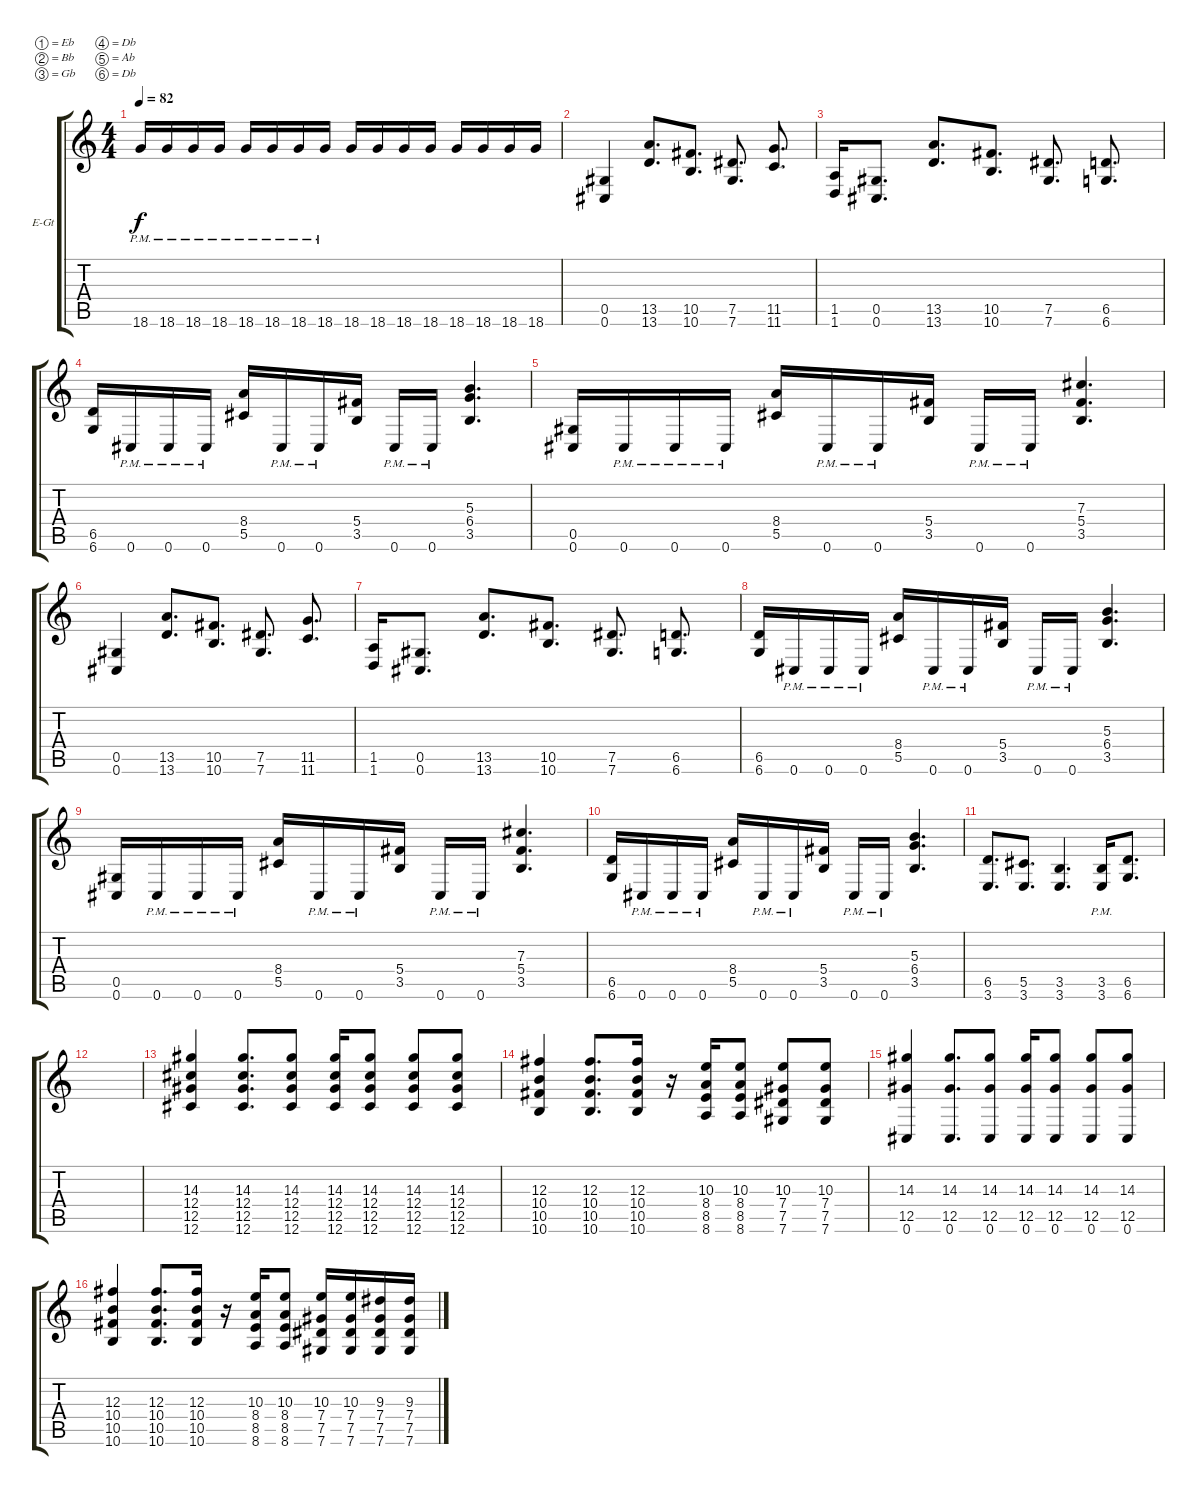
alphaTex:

\bracketExtendMode groupsimilarinstruments
\firstSystemTrackNameOrientation horizontal
\otherSystemsTrackNameOrientation horizontal
\track ("Electric Guitar 2" "E-Gt") {instrument distortionguitar}
\staff {score tabs}
\tuning (Eb4 Bb3 Gb3 Db3 Ab2 Db2)
\ts (4 4)
\tempo 82
\clef g2
\ks c
18.6{pm}.16{dy f} 18.6{pm}.16 18.6{pm}.16 18.6{pm}.16 18.6{pm}.16 18.6{pm}.16 18.6{pm}.16 18.6{pm}.16 18.6.16 18.6.16 18.6.16 18.6.16 18.6.16 18.6.16 18.6.16 18.6.16 |
(0.6 0.5).4 (13.6 13.5).8{d} (10.6 10.5).8{d} (7.6 7.5).8{d} (11.6 11.5).8{d} |
(1.6 1.5).16 (0.6 0.5).8{d} (13.6 13.5).8{d} (10.6 10.5).8{d} (7.5 7.6).8{d} (6.6 6.5).8{d} |
(6.5 6.6).16 0.6{pm}.16 0.6{pm}.16 0.6{pm}.16 (5.5 8.4).16 0.6{pm}.16 0.6{pm}.16 (3.5 5.4).16 0.6{pm}.16 0.6{pm}.16 (3.5 6.4 5.3).4{d} |
(0.6 0.5).16 0.6{pm}.16 0.6{pm}.16 0.6{pm}.16 (5.5 8.4).16 0.6{pm}.16 0.6{pm}.16 (3.5 5.4).16 0.6{pm}.16 0.6{pm}.16 (3.5 5.4 7.3).4{d} |
(0.6 0.5).4 (13.6 13.5).8{d} (10.6 10.5).8{d} (7.6 7.5).8{d} (11.6 11.5).8{d} |
(1.6 1.5).16 (0.6 0.5).8{d} (13.6 13.5).8{d} (10.6 10.5).8{d} (7.5 7.6).8{d} (6.6 6.5).8{d} |
(6.5 6.6).16 0.6{pm}.16 0.6{pm}.16 0.6{pm}.16 (5.5 8.4).16 0.6{pm}.16 0.6{pm}.16 (3.5 5.4).16 0.6{pm}.16 0.6{pm}.16 (3.5 6.4 5.3).4{d} |
(0.6 0.5).16 0.6{pm}.16 0.6{pm}.16 0.6{pm}.16 (5.5 8.4).16 0.6{pm}.16 0.6{pm}.16 (3.5 5.4).16 0.6{pm}.16 0.6{pm}.16 (3.5 5.4 7.3).4{d} |
(6.5 6.6).16 0.6{pm}.16 0.6{pm}.16 0.6{pm}.16 (5.5 8.4).16 0.6{pm}.16 0.6{pm}.16 (3.5 5.4).16 0.6{pm}.16 0.6{pm}.16 (3.5 6.4 5.3).4{d} |
(3.6 6.5).8{d} (3.6 5.5).8{d} (3.6 3.5).4{d} (3.6{pm} 3.5{pm}).16 (6.6 6.5).8{d} |
|
(12.6 12.5 14.3 12.4).4 (12.6 14.3 12.5 12.4).8{d} (12.6 14.3 12.5 12.4).8 (12.6 14.3 12.5 12.4).16 (12.6 14.3 12.5 12.4).8 (12.6 14.3 12.5 12.4).8 (12.6 14.3 12.5 12.4).8 |
(10.6 10.5 10.4 12.3).4 (10.6 10.5 10.4 12.3).8{d} (10.6 10.5 10.4 12.3).16 r.16 (8.6 8.5 8.4 10.3).16 (8.6 8.5 8.4 10.3).8 (7.6 7.5 7.4 10.3).8 (7.6 10.3 7.4 7.5).8 |
(0.6 12.5 14.3).4 (0.6 14.3 12.5).8{d} (0.6 14.3 12.5).8 (0.6 14.3 12.5).16 (0.6 14.3 12.5).8 (0.6 14.3 12.5).8 (0.6 14.3 12.5).8 |
(10.6 10.5 10.4 12.3).4 (10.6 10.5 10.4 12.3).8{d} (10.6 10.5 10.4 12.3).16 r.16 (8.6 8.5 8.4 10.3).16 (8.6 8.5 8.4 10.3).8 (7.6 7.5 7.4 10.3).16 (7.6 10.3 7.4 7.5).16 (9.3 7.4 7.5 7.6).16 (7.6 7.5 7.4 9.3).16
